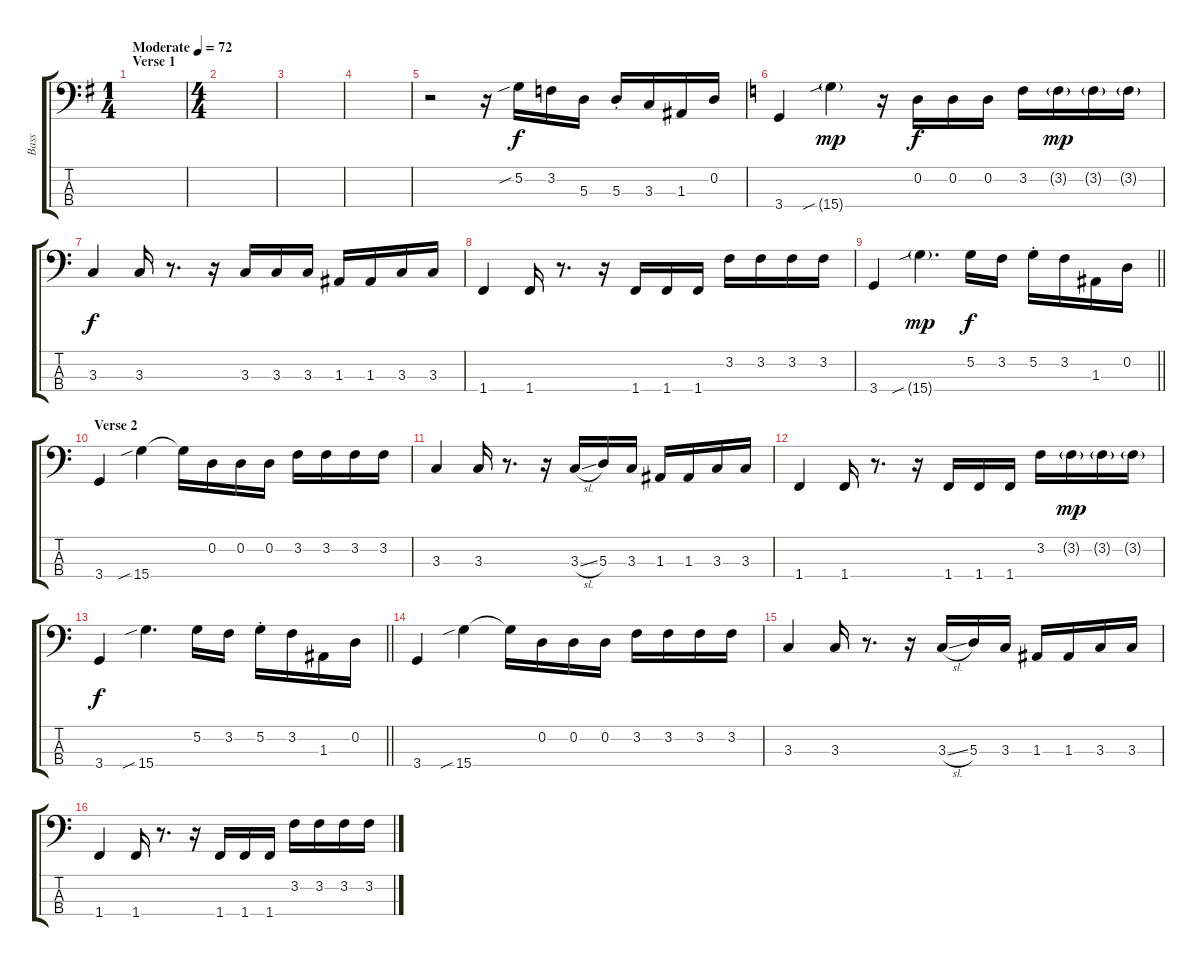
\track ("Bass" "Bass") {instrument electricbasspick}
\staff {score tabs}
\tuning (G2 D2 A1 E1) {hide}
\ts (1 4)
\section ("" "Verse 1")
\tempo (72 "Moderate")
\clef f4
\ks g
|
\ts (4 4)
|
|
|
r.2 r.16 5.2{sib}.16 3.2.16 5.3.16 5.3{st}.16 3.3.16 1.3.16 0.2.16 |
\ks c
3.4.4 15.4{sib g}.4{dy mp} r.16 0.2.16{dy f} 0.2.16 0.2.16 3.2.16 3.2{g}.16{dy mp} 3.2{g}.16 3.2{g}.16 |
3.3.4{dy f} 3.3.16 r.8{d} r.16 3.3.16 3.3.16 3.3.16 1.3.16 1.3.16 3.3.16 3.3.16 |
1.4.4 1.4.16 r.8{d} r.16 1.4.16 1.4.16 1.4.16 3.2.16 3.2.16 3.2.16 3.2.16 |
\barLineRight lightlight
3.4.4 15.4{sib g}.4{d dy mp} 5.2.16{dy f} 3.2.16 5.2{st}.16 3.2.16 1.3.16 0.2.16 |
\section ("" "Verse 2")
3.4.4 15.4{sib}.4 15.4{t}.16 0.2.16 0.2.16 0.2.16 3.2.16 3.2.16 3.2.16 3.2.16 |
3.3.4 3.3.16 r.8{d} r.16 3.3{sl}.16 5.3.16 3.3.16 1.3.16 1.3.16 3.3.16 3.3.16 |
1.4.4 1.4.16 r.8{d} r.16 1.4.16 1.4.16 1.4.16 3.2.16 3.2{g}.16{dy mp} 3.2{g}.16 3.2{g}.16 |
\barLineRight lightlight
3.4.4{dy f} 15.4{sib}.4{d} 5.2.16 3.2.16 5.2{st}.16 3.2.16 1.3.16 0.2.16 |
3.4.4 15.4{sib}.4 15.4{t}.16 0.2.16 0.2.16 0.2.16 3.2.16 3.2.16 3.2.16 3.2.16 |
3.3.4 3.3.16 r.8{d} r.16 3.3{sl}.16 5.3.16 3.3.16 1.3.16 1.3.16 3.3.16 3.3.16 |
1.4.4 1.4.16 r.8{d} r.16 1.4.16 1.4.16 1.4.16 3.2.16 3.2.16 3.2.16 3.2.16
